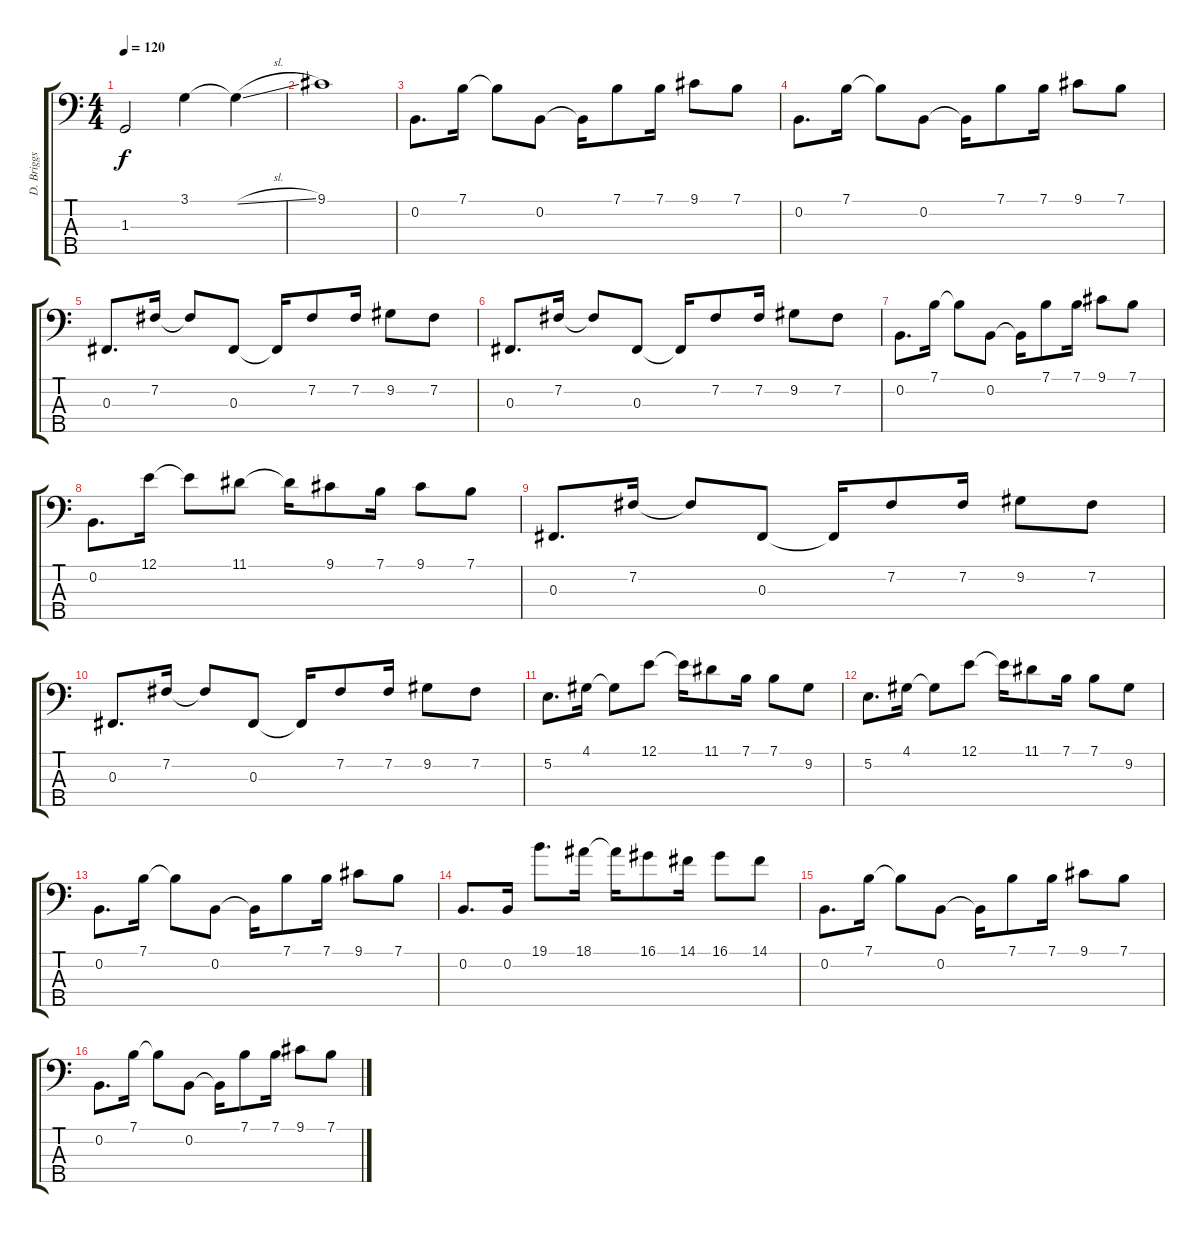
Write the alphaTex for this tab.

\track ("D. Briggs Bass" "D. Briggs ") {instrument electricbassfinger}
\staff {score tabs}
\tuning (E2 B1 Gb1 Db1 Ab0) {hide}
\ts (4 4)
\tempo 120
\clef f4
\ks c
1.3.2{dy f} 3.1.4 3.1{sl t}.4 |
9.1.1 |
0.2.8{d} 7.1.16 7.1{t}.8 0.2.8 0.2{t}.16 7.1.8 7.1.16 9.1.8 7.1.8 |
0.2.8{d} 7.1.16 7.1{t}.8 0.2.8 0.2{t}.16 7.1.8 7.1.16 9.1.8 7.1.8 |
0.3.8{d} 7.2.16 7.2{t}.8 0.3.8 0.3{t}.16 7.2.8 7.2.16 9.2.8 7.2.8 |
0.3.8{d} 7.2.16 7.2{t}.8 0.3.8 0.3{t}.16 7.2.8 7.2.16 9.2.8 7.2.8 |
0.2.8{d} 7.1.16 7.1{t}.8 0.2.8 0.2{t}.16 7.1.8 7.1.16 9.1.8 7.1.8 |
0.2.8{d} 12.1.16 12.1{t}.8 11.1.8 11.1{t}.16 9.1.8 7.1.16 9.1.8 7.1.8 |
0.3.8{d} 7.2.16 7.2{t}.8 0.3.8 0.3{t}.16 7.2.8 7.2.16 9.2.8 7.2.8 |
0.3.8{d} 7.2.16 7.2{t}.8 0.3.8 0.3{t}.16 7.2.8 7.2.16 9.2.8 7.2.8 |
5.2.8{d} 4.1.16 4.1{t}.8 12.1.8 12.1{t}.16 11.1.8 7.1.16 7.1.8 9.2.8 |
5.2.8{d} 4.1.16 4.1{t}.8 12.1.8 12.1{t}.16 11.1.8 7.1.16 7.1.8 9.2.8 |
0.2.8{d} 7.1.16 7.1{t}.8 0.2.8 0.2{t}.16 7.1.8 7.1.16 9.1.8 7.1.8 |
0.2.8{d} 0.2.16 19.1.8{d} 18.1.16 18.1{t}.16 16.1.8 14.1.16 16.1.8 14.1.8 |
0.2.8{d} 7.1.16 7.1{t}.8 0.2.8 0.2{t}.16 7.1.8 7.1.16 9.1.8 7.1.8 |
0.2.8{d} 7.1.16 7.1{t}.8 0.2.8 0.2{t}.16 7.1.8 7.1.16 9.1.8 7.1.8
